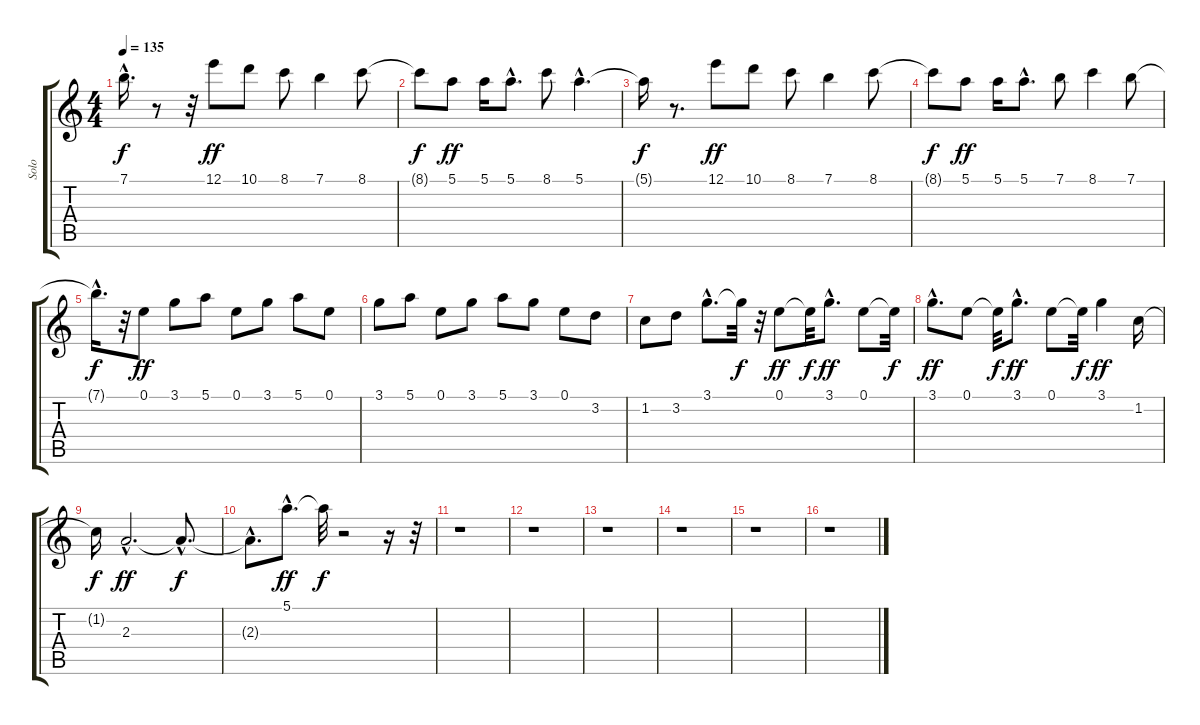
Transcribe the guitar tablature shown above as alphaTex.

\track ("Solo" "Solo") {instrument distortionguitar}
\staff {score tabs}
\tuning (E4 B3 G3 D3 A2 E2) {hide}
\ts (4 4)
\tempo 135
\clef g2
\ks c
7.1{hac t}.16{d dy f} r.8 r.32 12.1.8{dy ff} 10.1.8 8.1.8 7.1.4 8.1.8 |
8.1{t}.8{dy f} 5.1.8{dy ff} 5.1.16 5.1{hac}.8{d} 8.1.8 5.1{hac}.4{d} |
5.1{t}.16{dy f} r.8{d} 12.1.8{dy ff} 10.1.8 8.1.8 7.1.4 8.1.8 |
8.1{t}.8{dy f} 5.1.8{dy ff} 5.1.16 5.1{hac}.8{d} 7.1.8 8.1.4 7.1.8 |
7.1{hac t}.16{d dy f} r.32 0.1.8{dy ff} 3.1.8 5.1.8 0.1.8 3.1.8 5.1.8 0.1.8 |
3.1.8 5.1.8 0.1.8 3.1.8 5.1.8 3.1.8 0.1.8 3.2.8 |
1.2.8 3.2.8 3.1{hac}.8{d} 3.1{t}.32{dy f} r.32 0.1.8{dy ff} 0.1{t}.32{dy f} 3.1{hac}.8{d dy ff} 0.1.8 0.1{t}.32{dy f} |
3.1{hac}.8{d dy ff} 0.1.8 0.1{t}.32{dy f} 3.1{hac}.8{d dy ff} 0.1.8 0.1{t}.32{dy f} 3.1.4{dy ff} 1.2.16 |
1.2{t}.16{dy f} 2.3{hac}.2{d dy ff} 2.3{hac t}.8{d dy f} |
2.3{hac t}.8{d} 5.1{hac}.8{d dy ff} 5.1{t}.32{dy f} r.2 r.16 r.32 |
r.1 |
r.1 |
r.1 |
r.1 |
r.1 |
r.1
